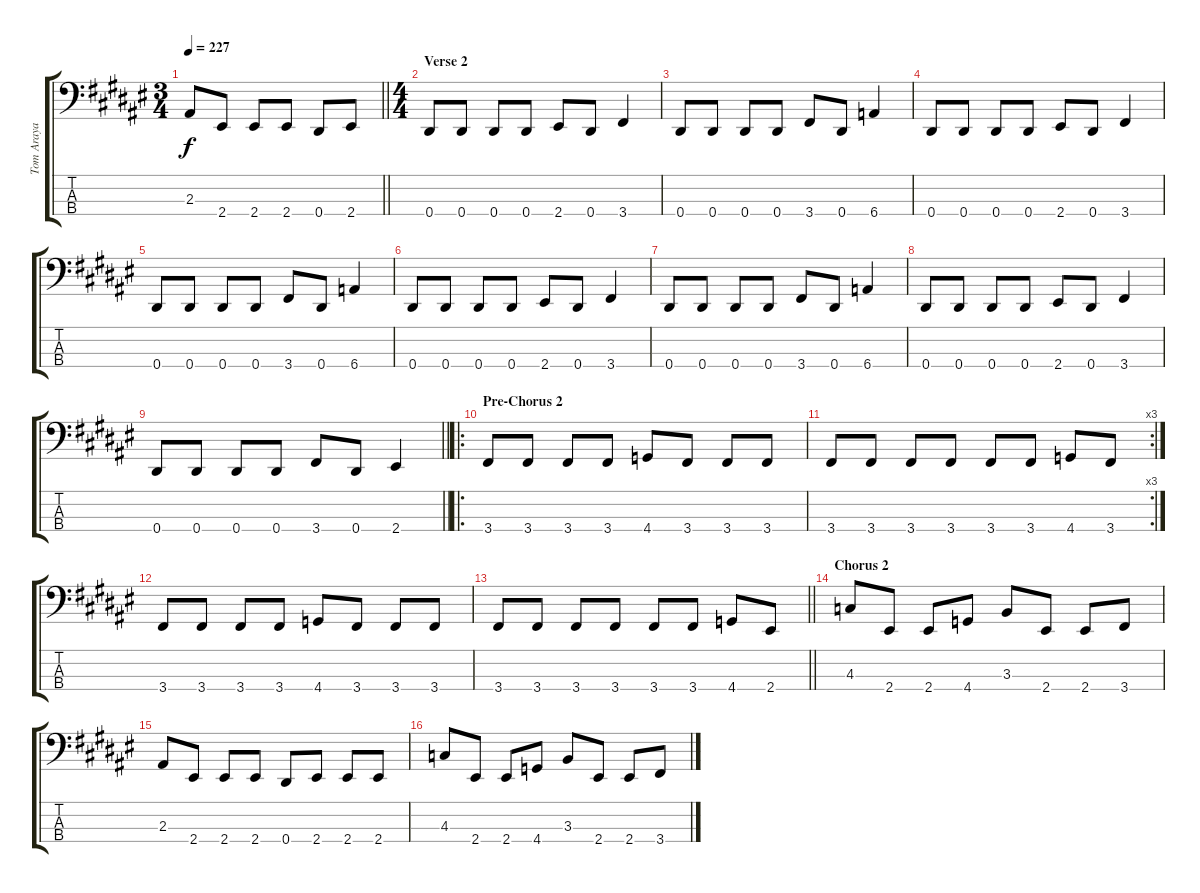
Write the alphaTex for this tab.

\track ("Tom Araya" "Tom Araya") {instrument electricbassfinger}
\staff {score tabs}
\tuning (Gb2 Db2 Ab1 Eb1) {hide}
\ts (3 4)
\tempo 227
\clef f4
\barLineRight lightlight
\ks f#
2.3.8{dy f} 2.4.8 2.4.8 2.4.8 0.4.8 2.4.8 |
\ts (4 4)
\section ("" "Verse 2")
0.4.8 0.4.8 0.4.8 0.4.8 2.4.8 0.4.8 3.4.4 |
0.4.8 0.4.8 0.4.8 0.4.8 3.4.8 0.4.8 6.4.4 |
0.4.8 0.4.8 0.4.8 0.4.8 2.4.8 0.4.8 3.4.4 |
0.4.8 0.4.8 0.4.8 0.4.8 3.4.8 0.4.8 6.4.4 |
0.4.8 0.4.8 0.4.8 0.4.8 2.4.8 0.4.8 3.4.4 |
0.4.8 0.4.8 0.4.8 0.4.8 3.4.8 0.4.8 6.4.4 |
0.4.8 0.4.8 0.4.8 0.4.8 2.4.8 0.4.8 3.4.4 |
\barLineRight lightlight
0.4.8 0.4.8 0.4.8 0.4.8 3.4.8 0.4.8 2.4.4 |
\ro
\section ("" "Pre-Chorus 2")
3.4.8 3.4.8 3.4.8 3.4.8 4.4.8 3.4.8 3.4.8 3.4.8 |
\rc 3
3.4.8 3.4.8 3.4.8 3.4.8 3.4.8 3.4.8 4.4.8 3.4.8 |
3.4.8 3.4.8 3.4.8 3.4.8 4.4.8 3.4.8 3.4.8 3.4.8 |
\barLineRight lightlight
3.4.8 3.4.8 3.4.8 3.4.8 3.4.8 3.4.8 4.4.8 2.4.8 |
\section ("" "Chorus 2")
4.3.8 2.4.8 2.4.8 4.4.8 3.3.8 2.4.8 2.4.8 3.4.8 |
2.3.8 2.4.8 2.4.8 2.4.8 0.4.8 2.4.8 2.4.8 2.4.8 |
4.3.8 2.4.8 2.4.8 4.4.8 3.3.8 2.4.8 2.4.8 3.4.8
